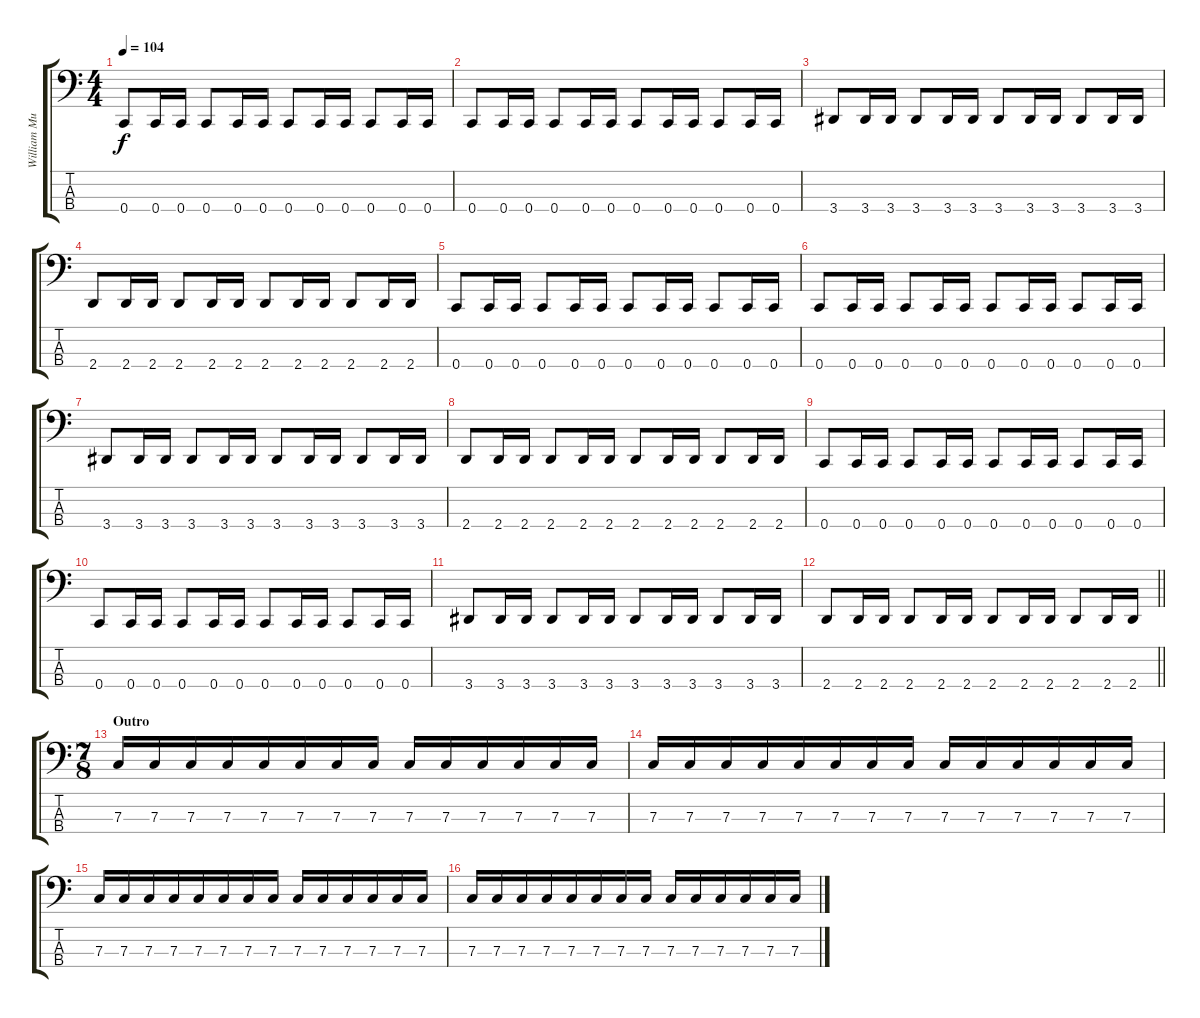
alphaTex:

\track ("William Murderface (Bass)" "William Mu") {instrument electricbasspick}
\staff {score tabs}
\tuning (Eb2 Bb1 F1 C1) {hide}
\ts (4 4)
\tempo 104
\clef f4
\ks c
0.4.8{dy f} 0.4.16 0.4.16 0.4.8 0.4.16 0.4.16 0.4.8 0.4.16 0.4.16 0.4.8 0.4.16 0.4.16 |
0.4.8 0.4.16 0.4.16 0.4.8 0.4.16 0.4.16 0.4.8 0.4.16 0.4.16 0.4.8 0.4.16 0.4.16 |
3.4.8 3.4.16 3.4.16 3.4.8 3.4.16 3.4.16 3.4.8 3.4.16 3.4.16 3.4.8 3.4.16 3.4.16 |
2.4.8 2.4.16 2.4.16 2.4.8 2.4.16 2.4.16 2.4.8 2.4.16 2.4.16 2.4.8 2.4.16 2.4.16 |
0.4.8 0.4.16 0.4.16 0.4.8 0.4.16 0.4.16 0.4.8 0.4.16 0.4.16 0.4.8 0.4.16 0.4.16 |
0.4.8 0.4.16 0.4.16 0.4.8 0.4.16 0.4.16 0.4.8 0.4.16 0.4.16 0.4.8 0.4.16 0.4.16 |
3.4.8 3.4.16 3.4.16 3.4.8 3.4.16 3.4.16 3.4.8 3.4.16 3.4.16 3.4.8 3.4.16 3.4.16 |
2.4.8 2.4.16 2.4.16 2.4.8 2.4.16 2.4.16 2.4.8 2.4.16 2.4.16 2.4.8 2.4.16 2.4.16 |
0.4.8 0.4.16 0.4.16 0.4.8 0.4.16 0.4.16 0.4.8 0.4.16 0.4.16 0.4.8 0.4.16 0.4.16 |
0.4.8 0.4.16 0.4.16 0.4.8 0.4.16 0.4.16 0.4.8 0.4.16 0.4.16 0.4.8 0.4.16 0.4.16 |
3.4.8 3.4.16 3.4.16 3.4.8 3.4.16 3.4.16 3.4.8 3.4.16 3.4.16 3.4.8 3.4.16 3.4.16 |
\barLineRight lightlight
2.4.8 2.4.16 2.4.16 2.4.8 2.4.16 2.4.16 2.4.8 2.4.16 2.4.16 2.4.8 2.4.16 2.4.16 |
\ts (7 8)
\section ("" "Outro")
7.3.16 7.3.16 7.3.16 7.3.16 7.3.16 7.3.16 7.3.16 7.3.16 7.3.16 7.3.16 7.3.16 7.3.16 7.3.16 7.3.16 |
7.3.16 7.3.16 7.3.16 7.3.16 7.3.16 7.3.16 7.3.16 7.3.16 7.3.16 7.3.16 7.3.16 7.3.16 7.3.16 7.3.16 |
7.3.16 7.3.16 7.3.16 7.3.16 7.3.16 7.3.16 7.3.16 7.3.16 7.3.16 7.3.16 7.3.16 7.3.16 7.3.16 7.3.16 |
7.3.16 7.3.16 7.3.16 7.3.16 7.3.16 7.3.16 7.3.16 7.3.16 7.3.16 7.3.16 7.3.16 7.3.16 7.3.16 7.3.16
